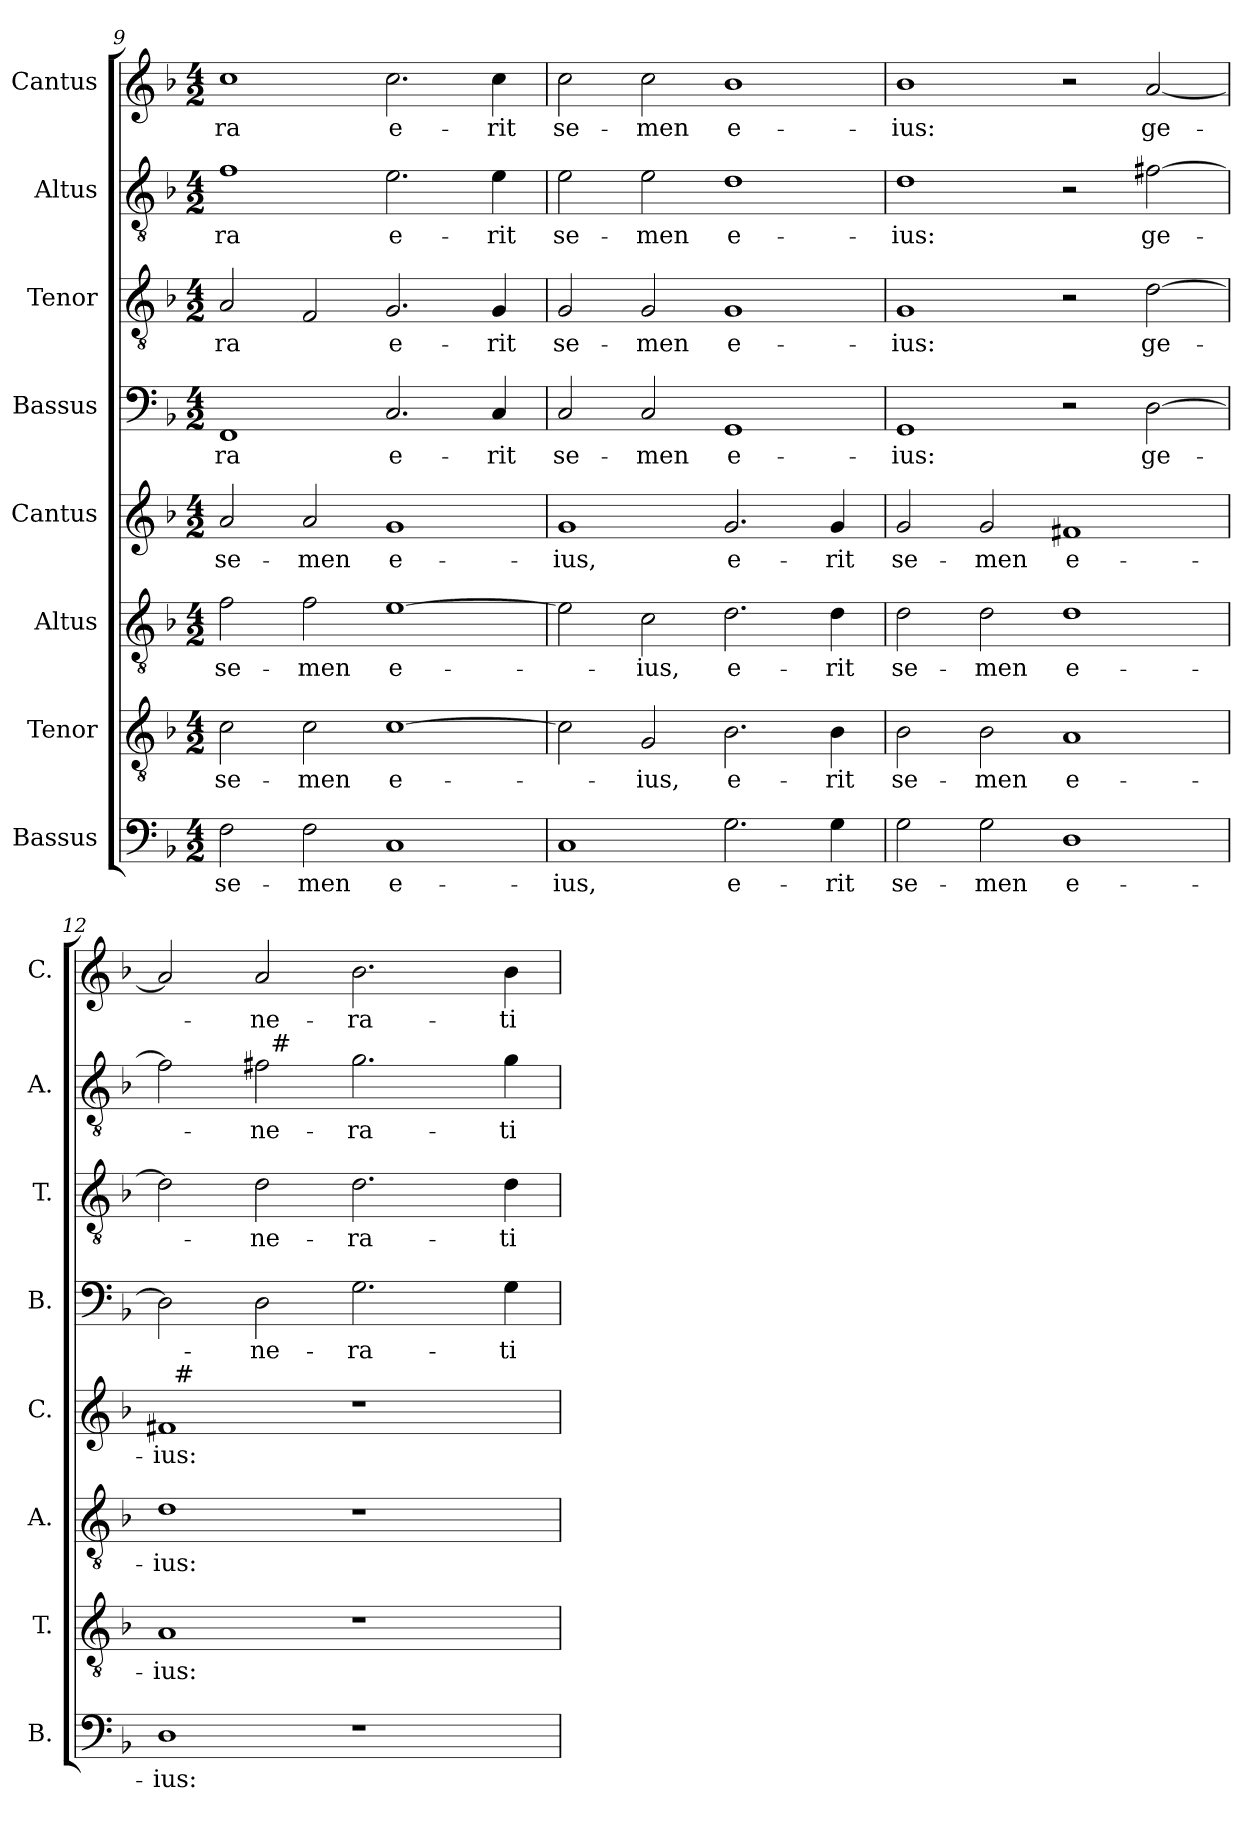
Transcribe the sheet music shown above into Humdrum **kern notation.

**kern	**text	**kern	**text	**kern	**text	**kern	**text	**kern	**text	**kern	**text	**kern	**text	**kern	**text
*part8	*part8	*part7	*part7	*part6	*part6	*part5	*part5	*part4	*part4	*part3	*part3	*part2	*part2	*part1	*part1
*staff8	*staff8	*staff7	*staff7	*staff6	*staff6	*staff5	*staff5	*staff4	*staff4	*staff3	*staff3	*staff2	*staff2	*staff1	*staff1
*I"Bassus	*	*I"Tenor	*	*I"Altus	*	*I"Cantus	*	*I"Bassus	*	*I"Tenor	*	*I"Altus	*	*I"Cantus	*
*I'B.	*	*I'T.	*	*I'A.	*	*I'C.	*	*I'B.	*	*I'T.	*	*I'A.	*	*I'C.	*
*clefF4	*	*clefGv2	*	*clefGv2	*	*clefG2	*	*clefF4	*	*clefGv2	*	*clefGv2	*	*clefG2	*
*	*	*ITrd7c12	*	*ITrd7c12	*	*	*	*	*	*ITrd7c12	*	*ITrd7c12	*	*	*
*k[b-]	*	*k[b-]	*	*k[b-]	*	*k[b-]	*	*k[b-]	*	*k[b-]	*	*k[b-]	*	*k[b-]	*
*F:	*	*F:	*	*F:	*	*F:	*	*F:	*	*F:	*	*F:	*	*F:	*
*M4/2	*	*M4/2	*	*M4/2	*	*M4/2	*	*M4/2	*	*M4/2	*	*M4/2	*	*M4/2	*
=9	=9	=9	=9	=9	=9	=9	=9	=9	=9	=9	=9	=9	=9	=9	=9
!	!LO:LY:b	!	!LO:LY:b	!	!LO:LY:b	!	!LO:LY:b	!	!LO:LY:b	!	!LO:LY:b	!	!LO:LY:b	!	!LO:LY:b
2F\	se-	2C\	se-	2F\	se-	2a/	se-	1FF	-ra	2AA/	-ra	1F	-ra	1cc	-ra
!	!LO:LY:b	!	!LO:LY:b	!	!LO:LY:b	!	!LO:LY:b	!	!	!	!	!	!	!	!
2F\	-men	2C\	-men	2F\	-men	2a/	-men	.	.	2FF/	.	.	.	.	.
!	!LO:LY:b	!	!LO:LY:b	!	!LO:LY:b	!	!LO:LY:b	!	!LO:LY:b	!	!LO:LY:b	!	!LO:LY:b	!	!LO:LY:b
1C	e-	[>1C	e-	[>1E	e-	1g	e-	2.C/	e-	2.GG/	e-	2.E\	e-	2.cc\	e-
!	!	!	!	!	!	!	!	!	!LO:LY:b	!	!LO:LY:b	!	!LO:LY:b	!	!LO:LY:b
.	.	.	.	.	.	.	.	4C/	-rit	4GG/	-rit	4E\	-rit	4cc\	-rit
=10	=10	=10	=10	=10	=10	=10	=10	=10	=10	=10	=10	=10	=10	=10	=10
!	!LO:LY:b	!	!	!	!	!	!LO:LY:b	!	!LO:LY:b	!	!LO:LY:b	!	!LO:LY:b	!	!LO:LY:b
1C	-ius,	2C\]	.	2E\]	.	1g	-ius,	2C/	se-	2GG/	se-	2E\	se-	2cc\	se-
!	!	!	!LO:LY:b	!	!LO:LY:b	!	!	!	!LO:LY:b	!	!LO:LY:b	!	!LO:LY:b	!	!LO:LY:b
.	.	2GG/	-ius,	2C\	-ius,	.	.	2C/	-men	2GG/	-men	2E\	-men	2cc\	-men
!	!LO:LY:b	!	!LO:LY:b	!	!LO:LY:b	!	!LO:LY:b	!	!LO:LY:b	!	!LO:LY:b	!	!LO:LY:b	!	!LO:LY:b
2.G\	e-	2.BB-\	e-	2.D\	e-	2.g/	e-	1GG	e-	1GG	e-	1D	e-	1b-	e-
!	!LO:LY:b	!	!LO:LY:b	!	!LO:LY:b	!	!LO:LY:b	!	!	!	!	!	!	!	!
4G\	-rit	4BB-\	-rit	4D\	-rit	4g/	-rit	.	.	.	.	.	.	.	.
=11	=11	=11	=11	=11	=11	=11	=11	=11	=11	=11	=11	=11	=11	=11	=11
!	!LO:LY:b	!	!LO:LY:b	!	!LO:LY:b	!	!LO:LY:b	!	!LO:LY:b	!	!LO:LY:b	!	!LO:LY:b	!	!LO:LY:b
2G\	se-	2BB-\	se-	2D\	se-	2g/	se-	1GG	-ius:	1GG	-ius:	1D	-ius:	1b-	-ius:
!	!LO:LY:b	!	!LO:LY:b	!	!LO:LY:b	!	!LO:LY:b	!	!	!	!	!	!	!	!
2G\	-men	2BB-\	-men	2D\	-men	2g/	-men	.	.	.	.	.	.	.	.
!	!LO:LY:b	!	!LO:LY:b	!	!LO:LY:b	!	!LO:LY:b	!	!	!	!	!	!	!	!
1D	e-	1AA	e-	1D	e-	1f#X	e-	2r	.	2r	.	2r	.	2r	.
!	!	!	!	!	!	!	!	!	!LO:LY:b	!	!LO:LY:b	!	!LO:LY:b	!	!LO:LY:b
.	.	.	.	.	.	.	.	[>2D\	ge-	[>2D\	ge-	[>2F#X\	ge-	[<2a/	ge-
=12	=12	=12	=12	=12	=12	=12	=12	=12	=12	=12	=12	=12	=12	=12	=12
!	!LO:LY:b	!	!LO:LY:b	!	!LO:LY:b	!	!LO:LY:b	!	!	!	!	!	!	!	!
*	*	*	*	*	*	*^	*	*	*	*	*	*^	*	*	*
1D	-ius:	1AA	-ius:	1D	-ius:	1f#	32ryy	-ius:	2D\]	.	2D\]	.	2F#\]	2ryy	.	2a/]	.
!	!	!	!	!	!	!	!LO:TX:a:t=#	!	!	!	!	!	!	!	!	!	!
.	.	.	.	.	.	.	1ryy	.	.	.	.	.	.	.	.	.	.
!	!	!	!	!	!	!	!	!	!	!LO:LY:b	!	!LO:LY:b	!	!	!LO:LY:b	!	!LO:LY:b
.	.	.	.	.	.	.	.	.	2D\	-ne-	2D\	-ne-	2F#\	32ryy	-ne-	2a/	-ne-
!	!	!	!	!	!	!	!	!	!	!	!	!	!	!LO:TX:a:t=#	!	!	!
.	.	.	.	.	.	.	.	.	.	.	.	.	.	1ryy	.	.	.
!	!	!	!	!	!	!	!	!	!	!LO:LY:b	!	!LO:LY:b	!	!	!LO:LY:b	!	!LO:LY:b
1r	.	1r	.	1r	.	1r	.	.	2.G\	-ra-	2.D\	-ra-	2.G\	.	-ra-	2.b-\	-ra-
.	.	.	.	.	.	.	2ryy	.	.	.	.	.	.	.	.	.	.
.	.	.	.	.	.	.	4...ryy	.	.	.	.	.	.	4...ryy	.	.	.
!	!	!	!	!	!	!	!	!	!	!LO:LY:b	!	!LO:LY:b	!	!	!LO:LY:b	!	!LO:LY:b
.	.	.	.	.	.	.	.	.	4G\	-ti-	4D\	-ti-	4G\	.	-ti-	4b-\	-ti-
*	*	*	*	*	*	*v	*v	*	*	*	*	*	*v	*v	*	*	*
=	=	=	=	=	=	=	=	=	=	=	=	=	=	=	=
*-	*-	*-	*-	*-	*-	*-	*-	*-	*-	*-	*-	*-	*-	*-	*-
